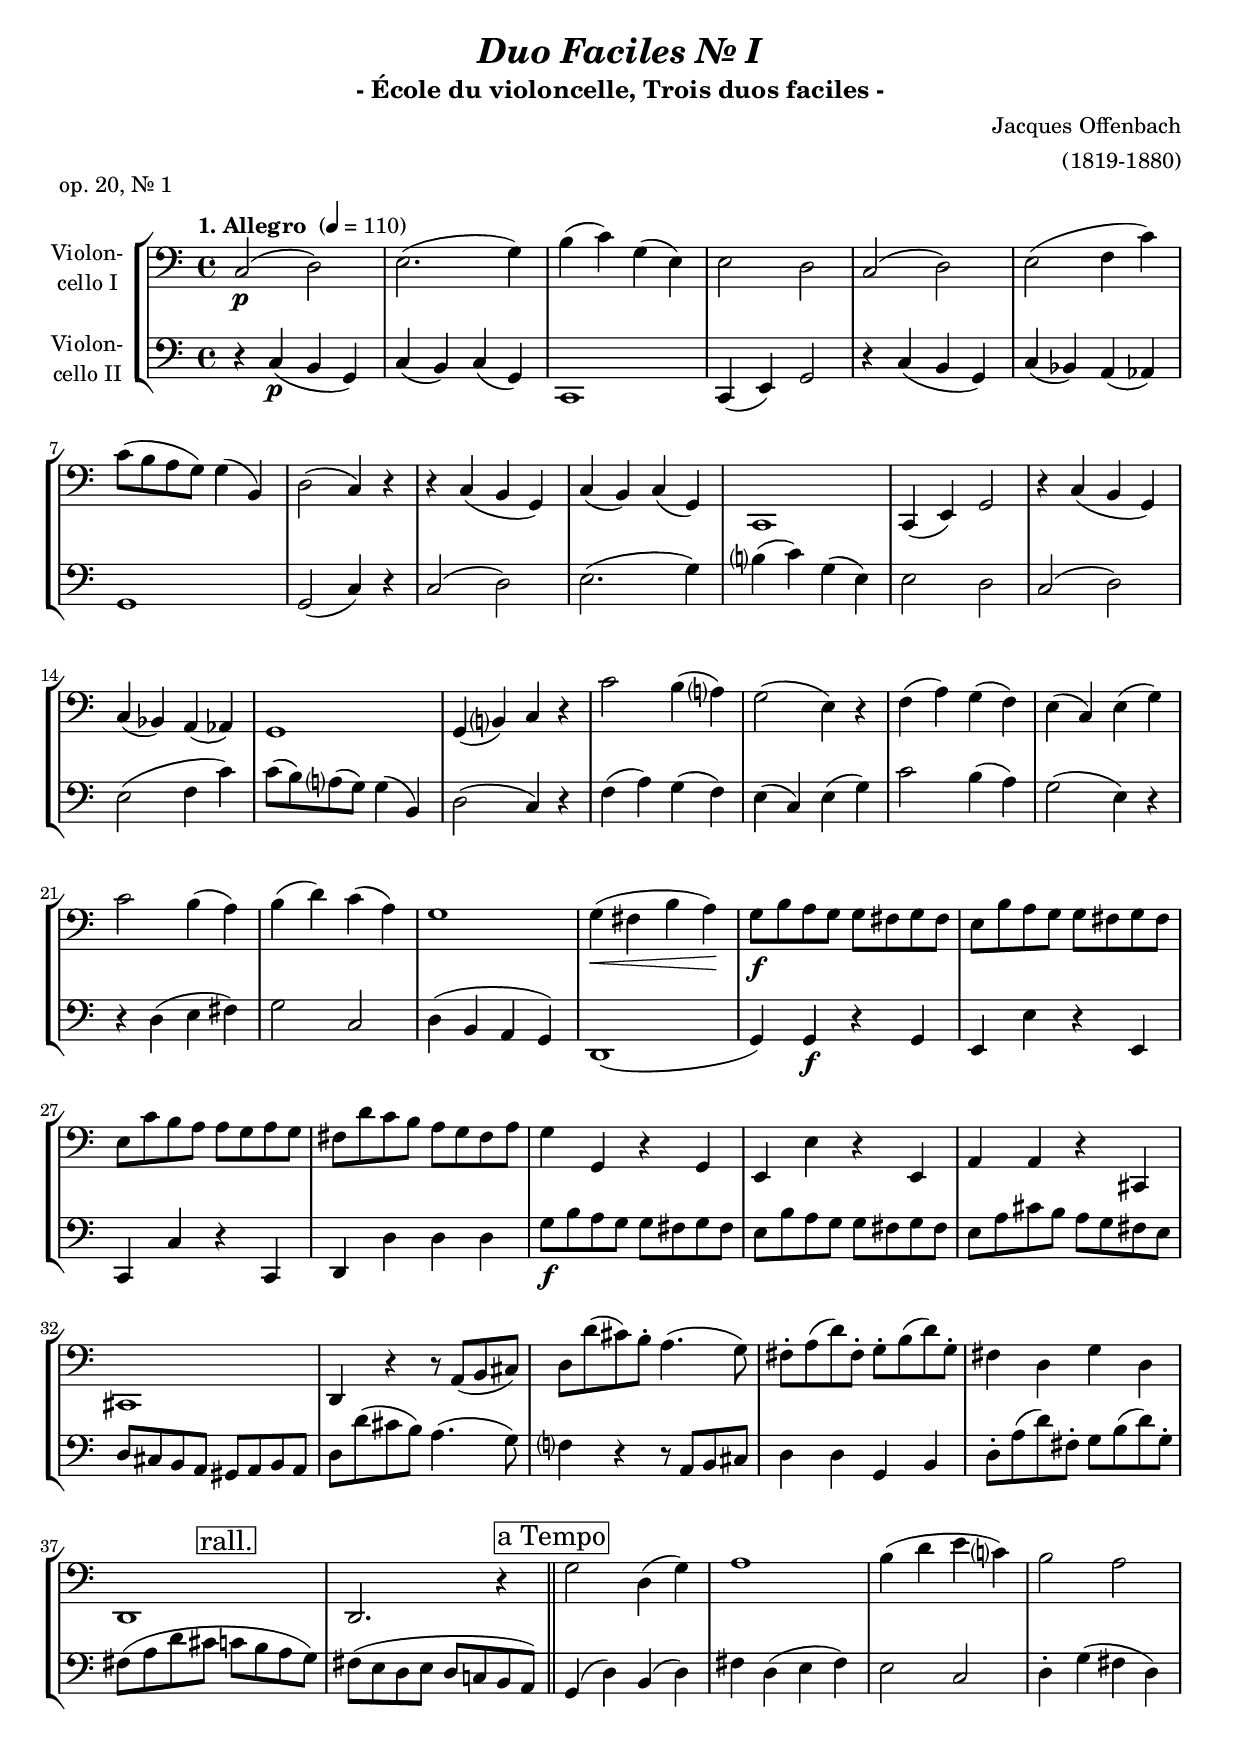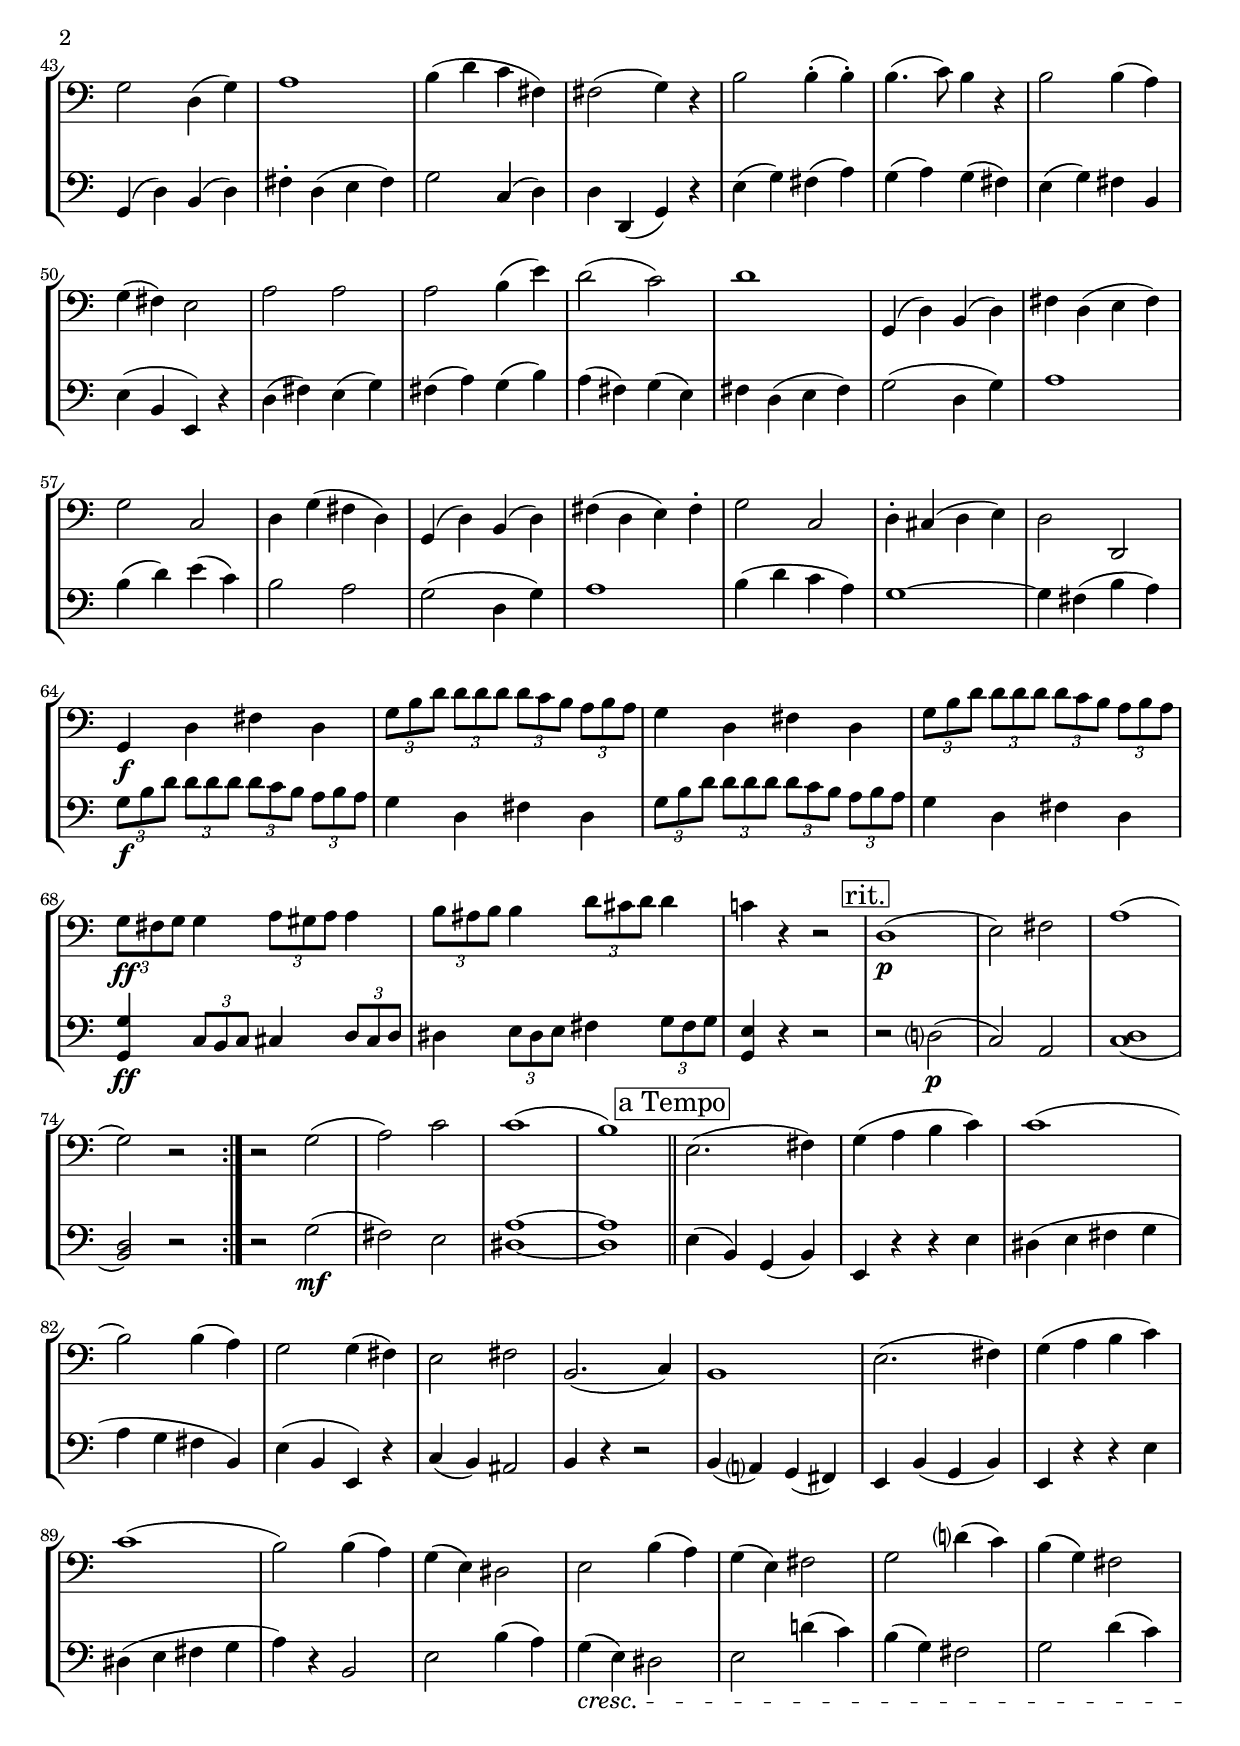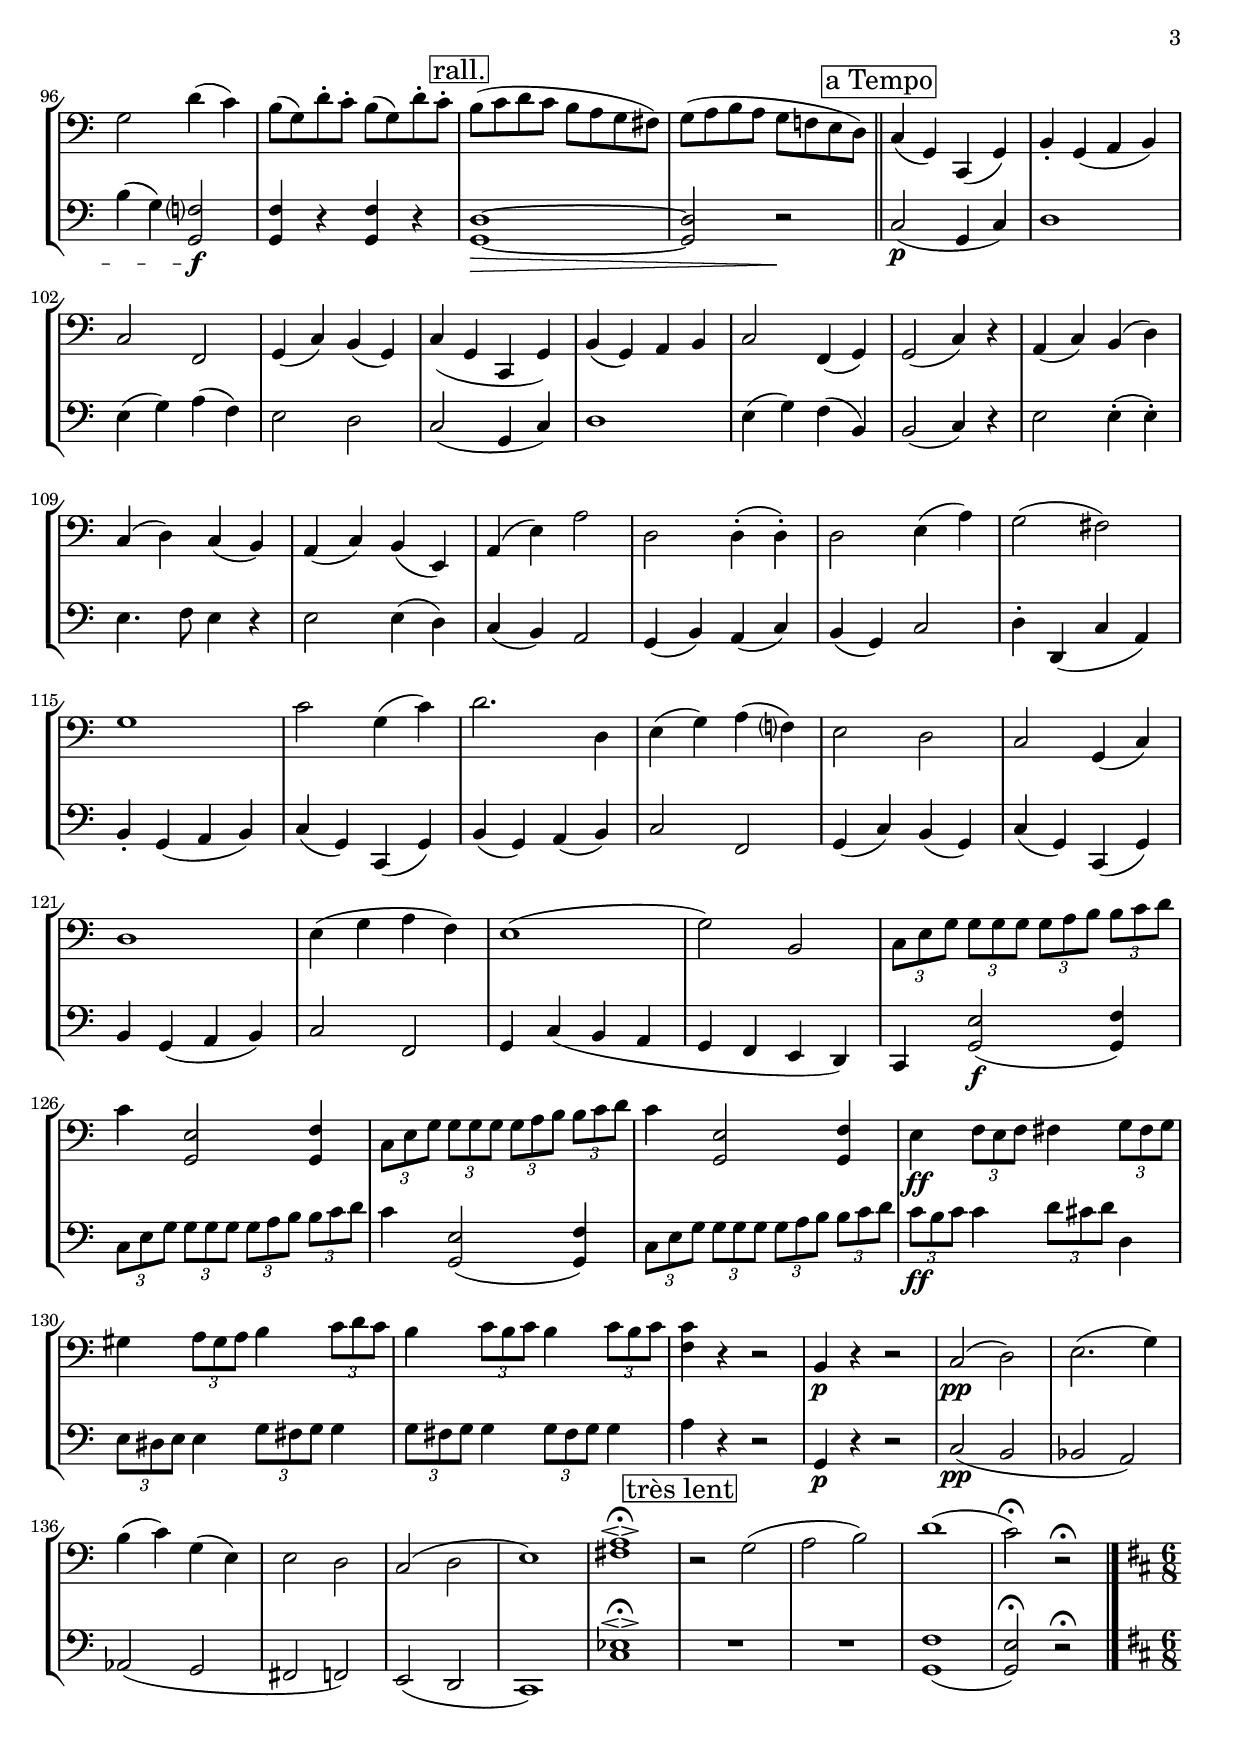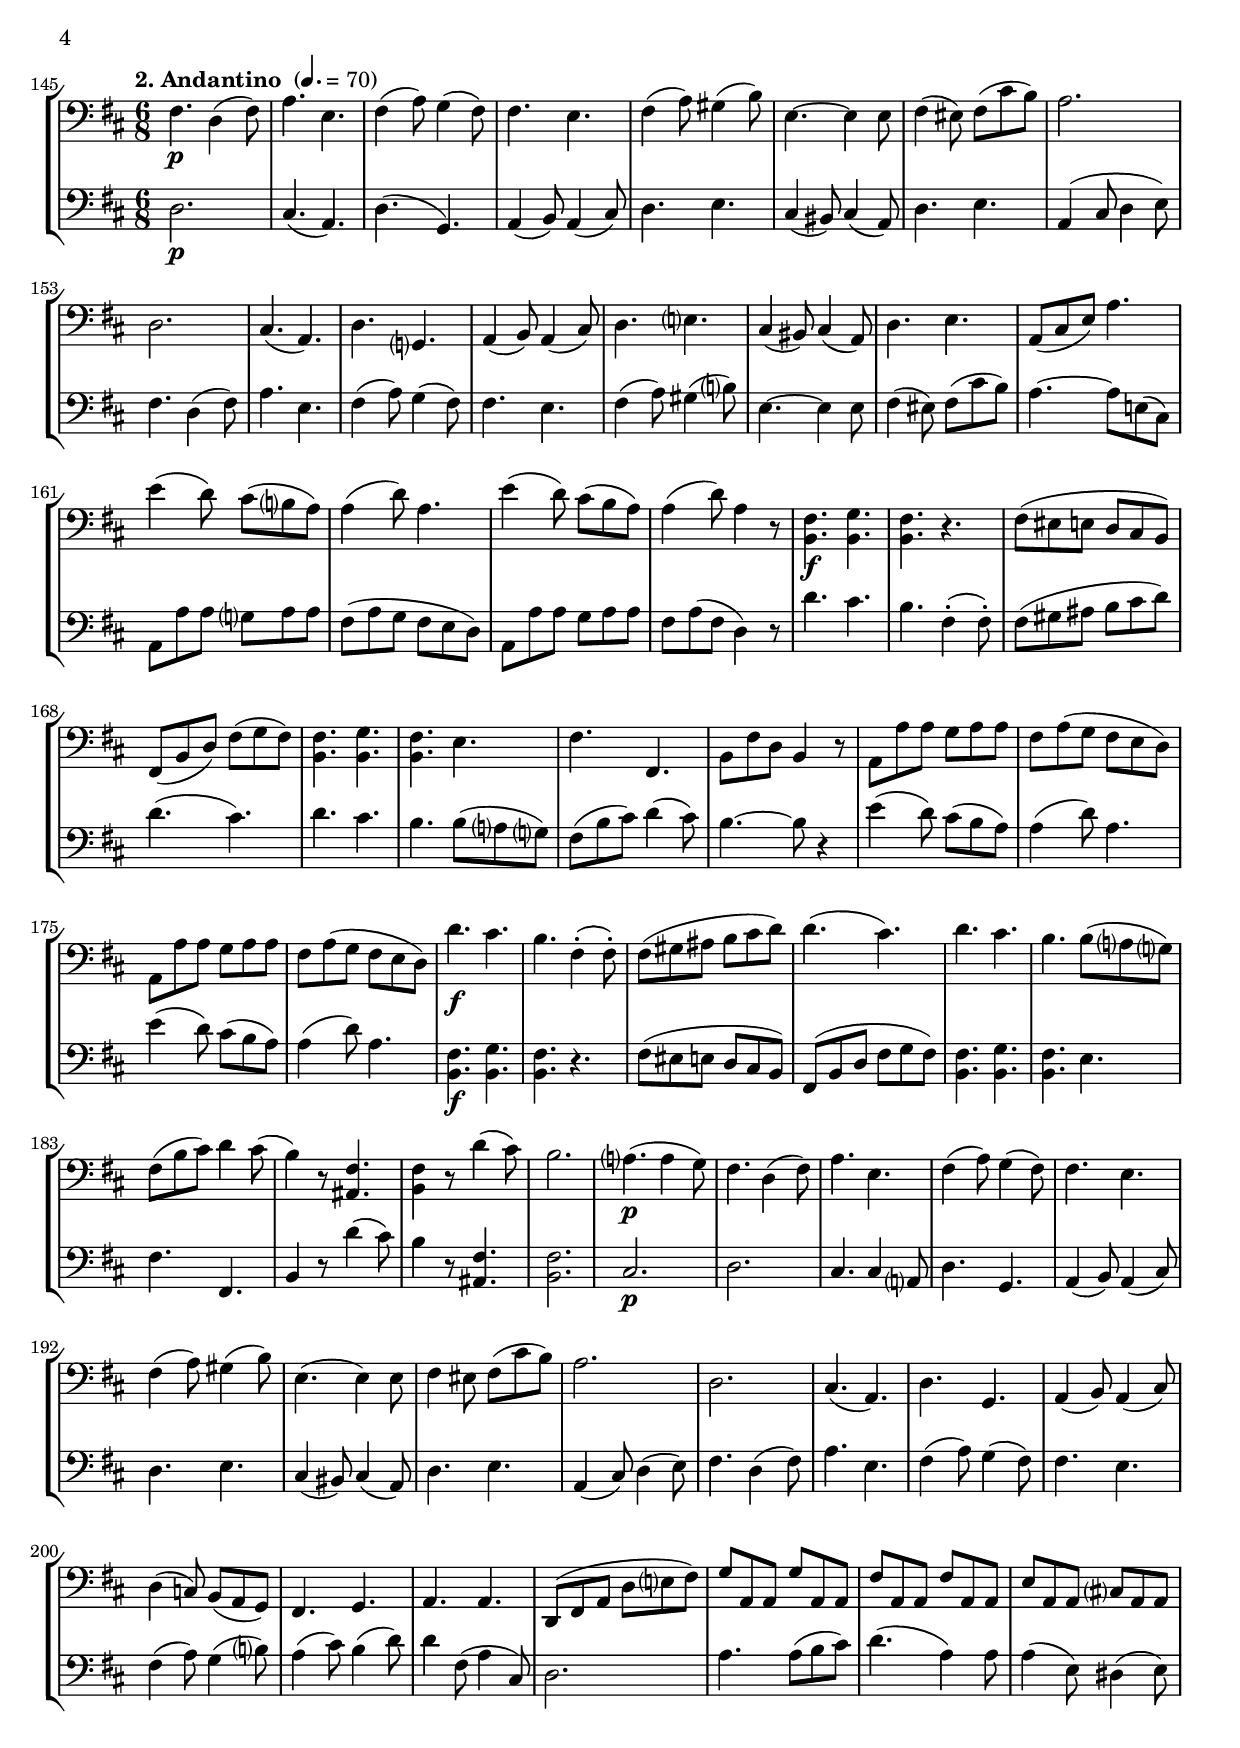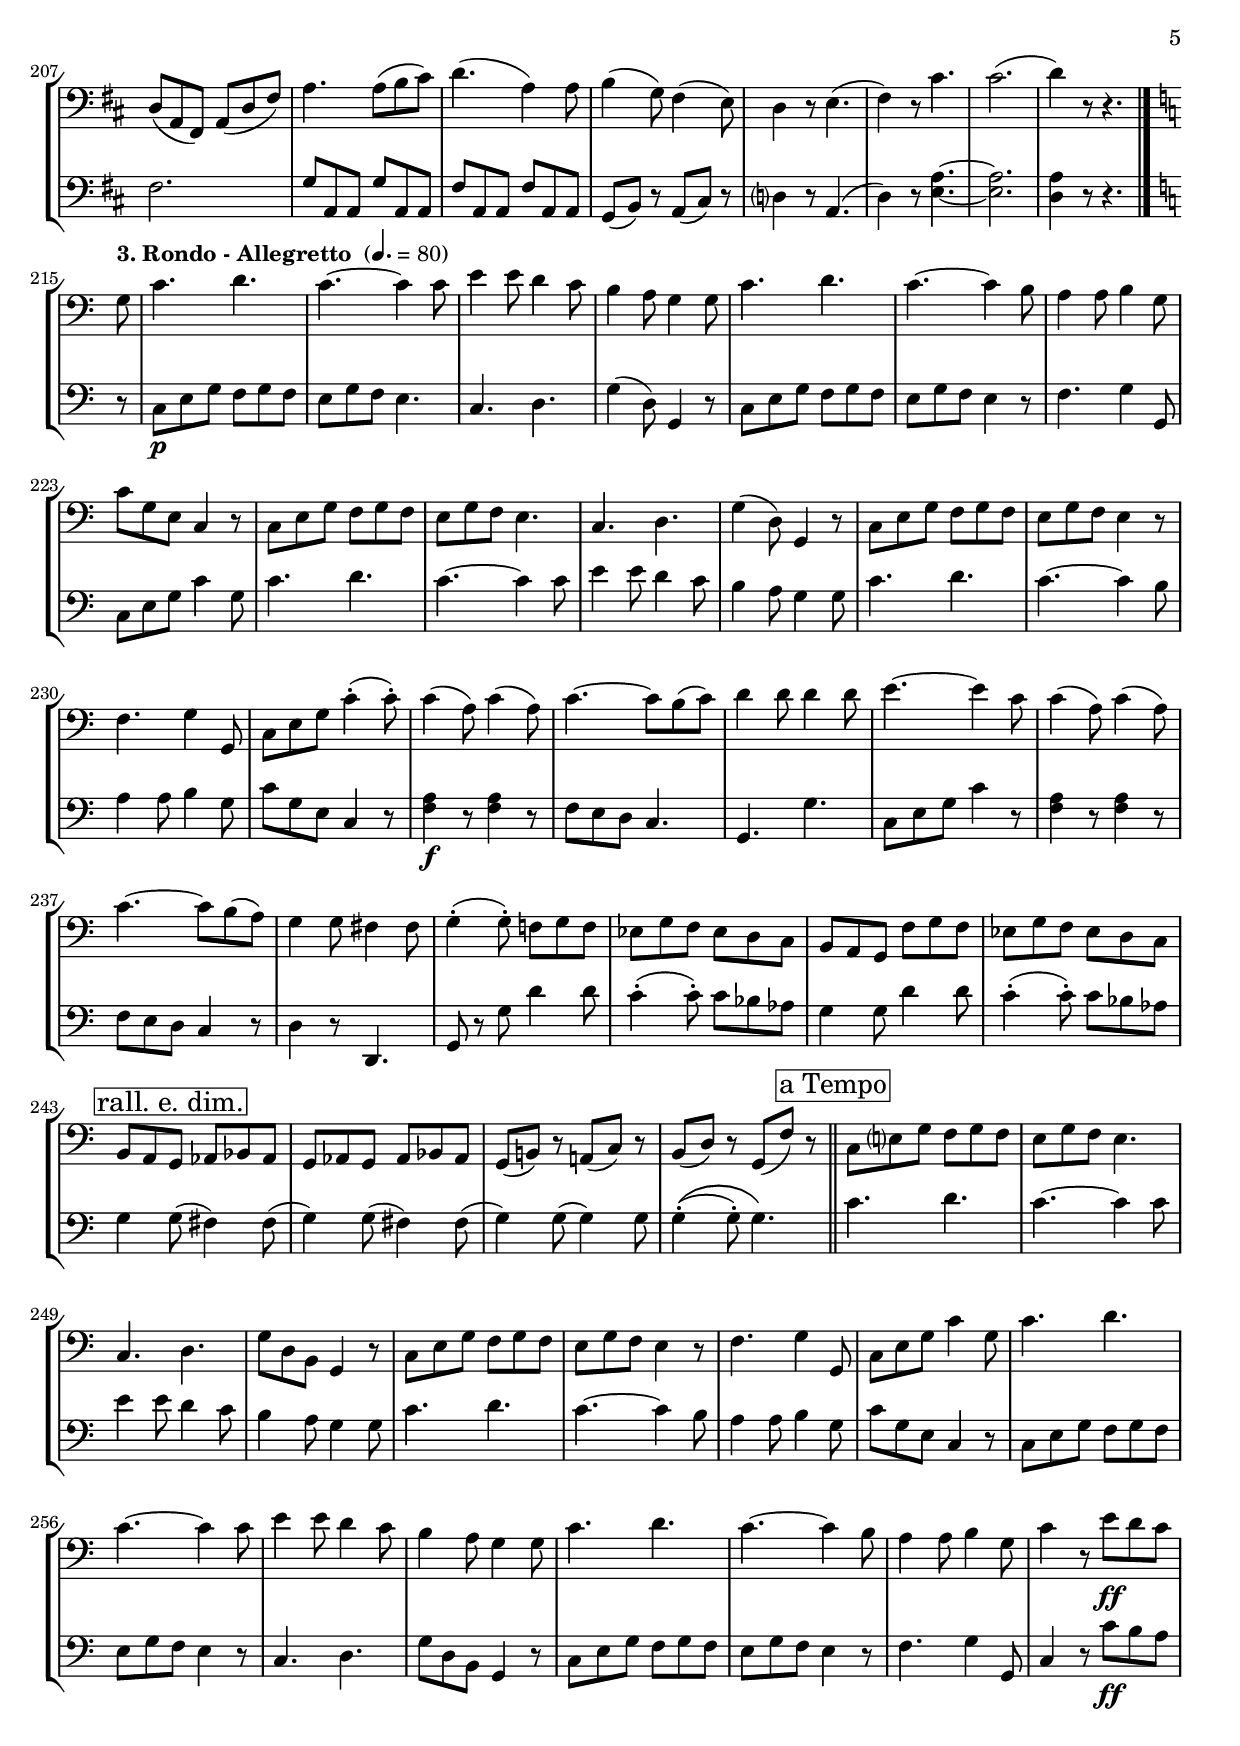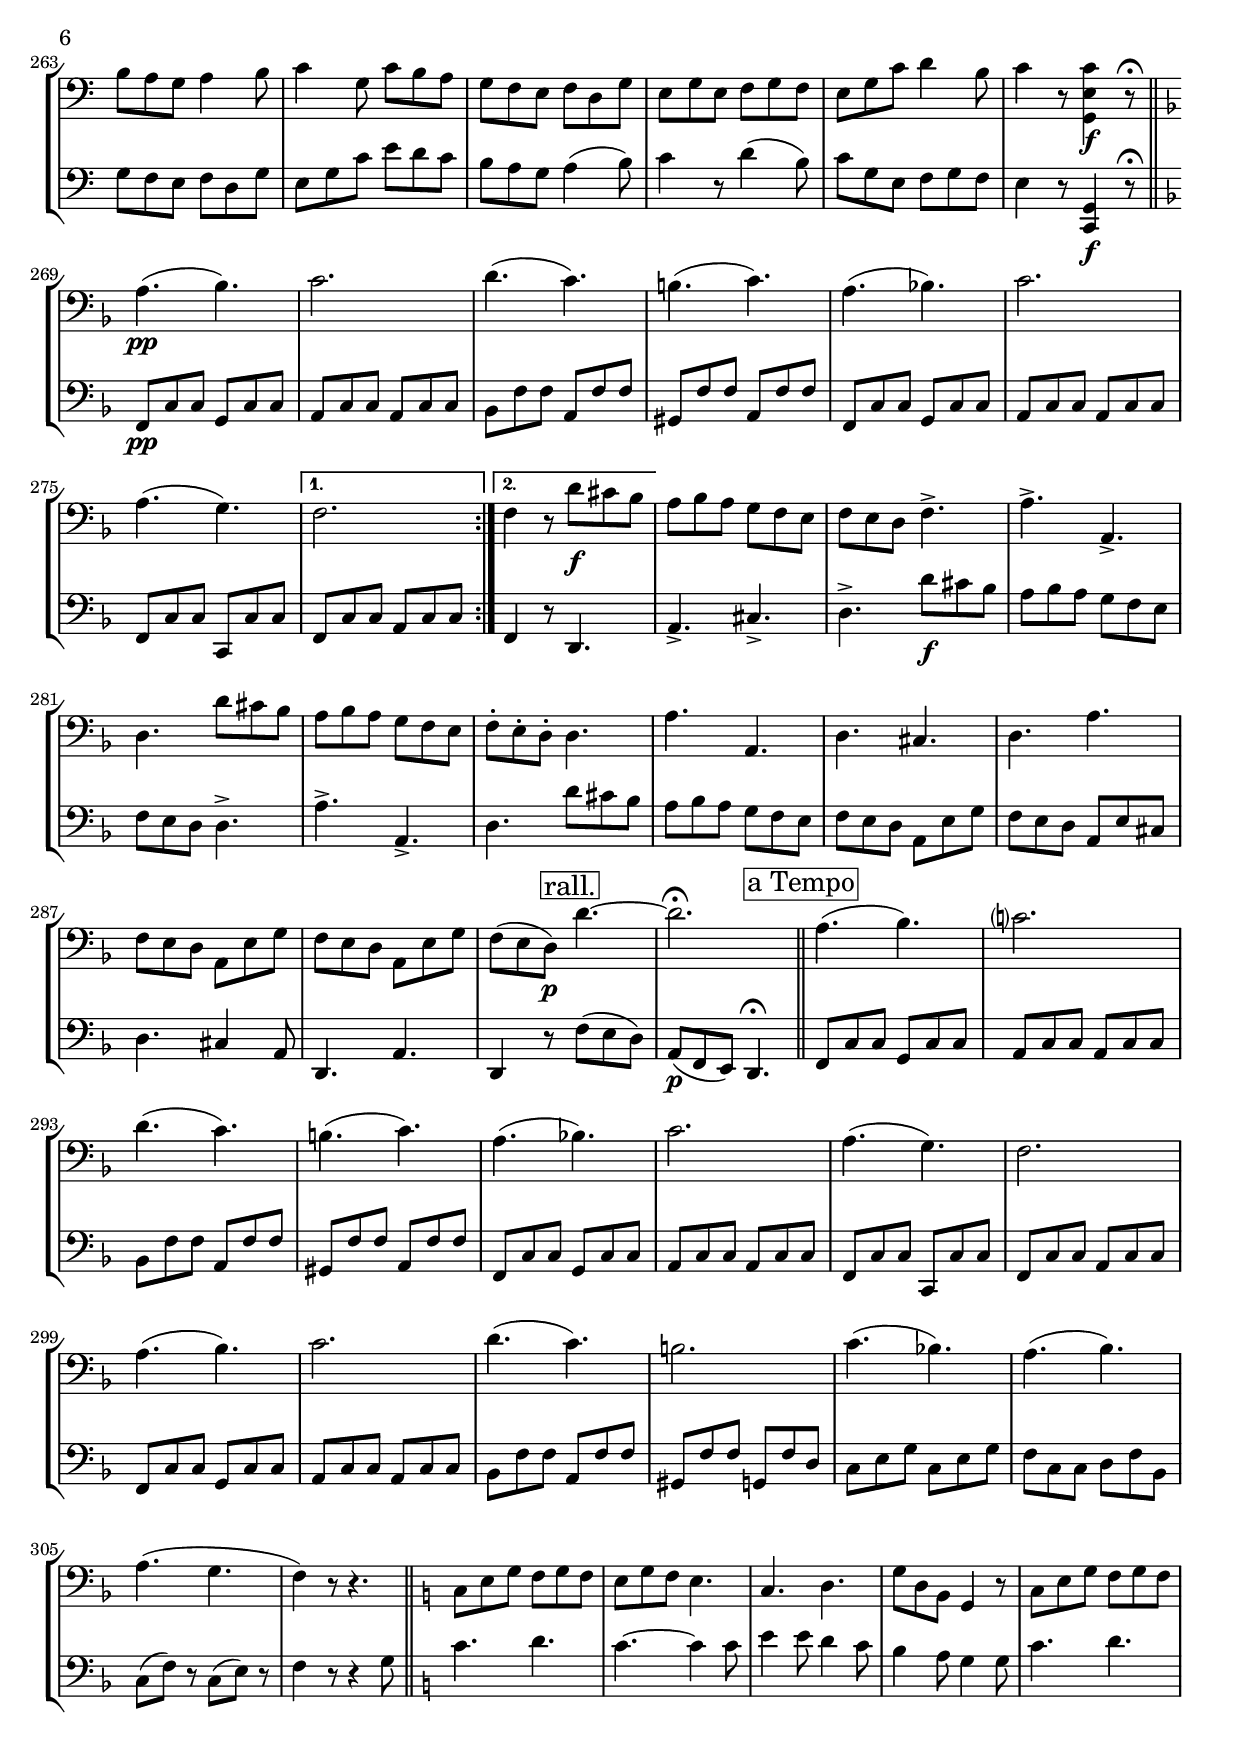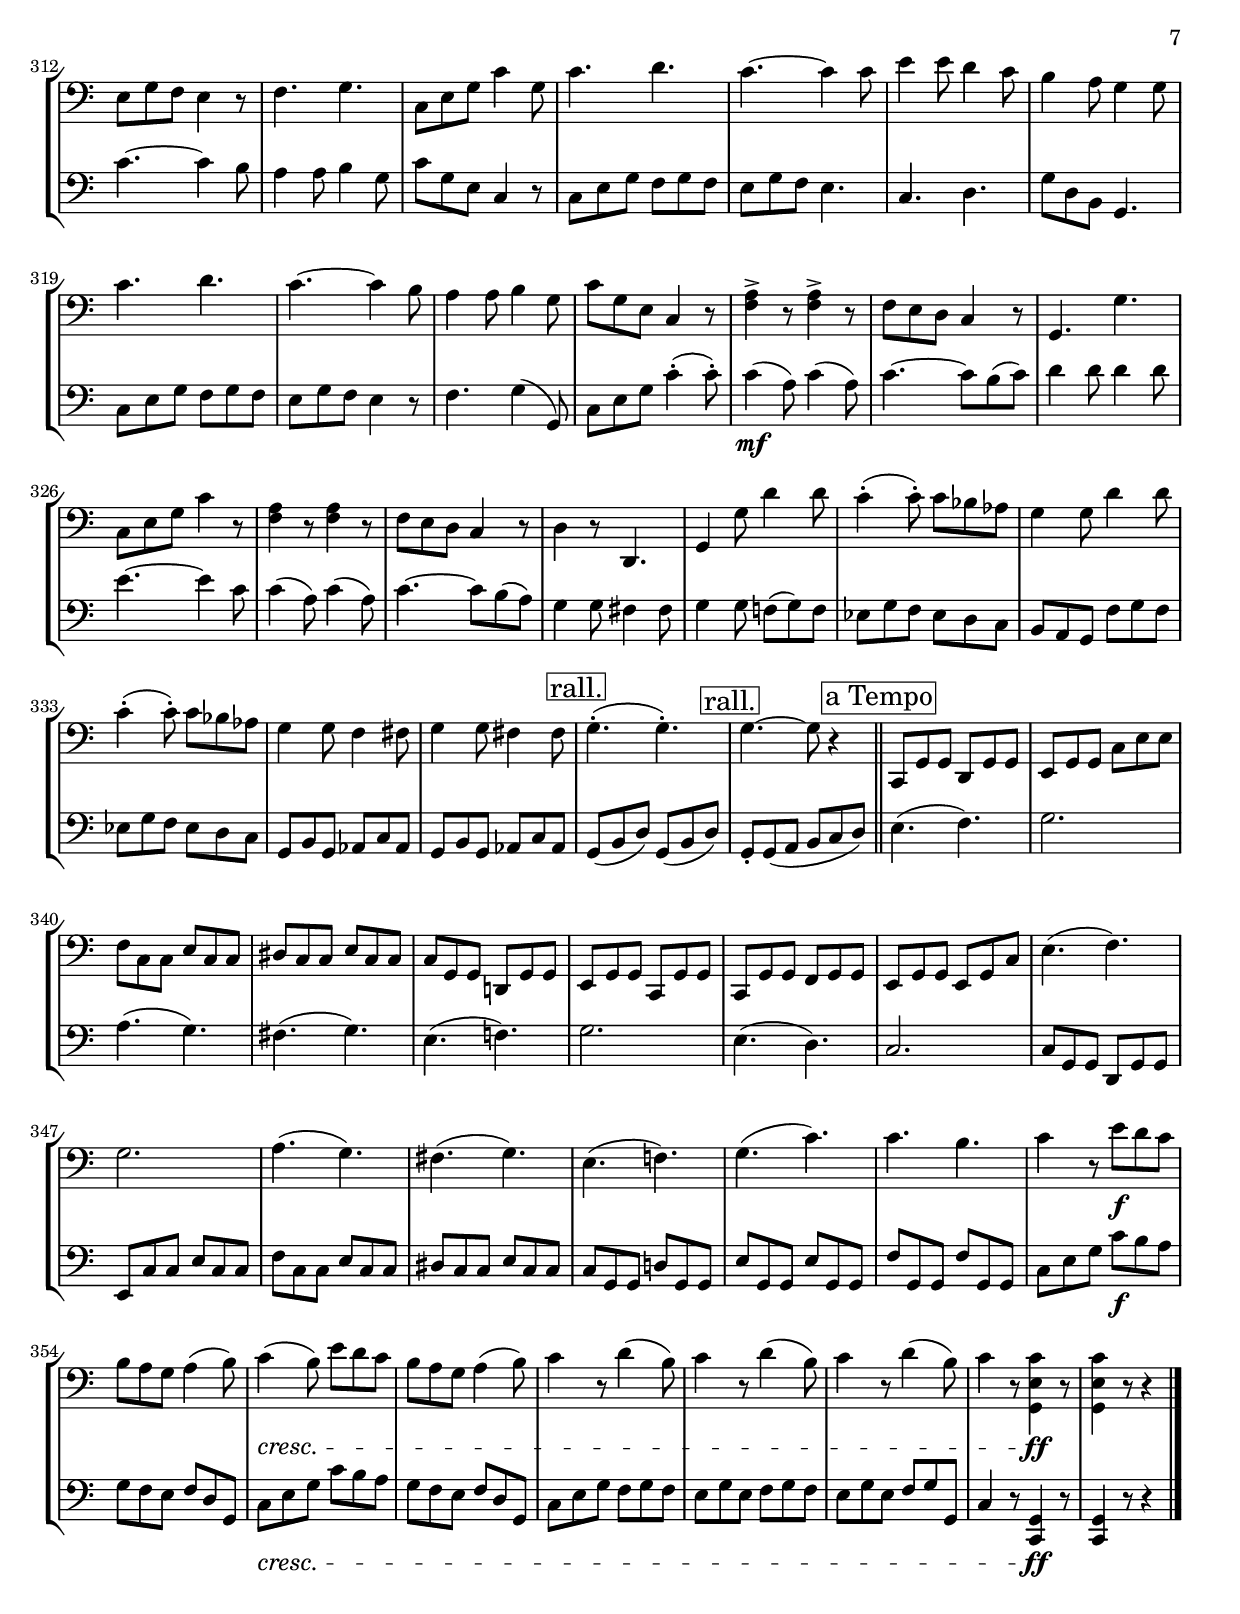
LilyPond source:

\version "2.18.2"
\include "deutsch.ly"
  
#(set-global-staff-size 19.25)

\header {
  title     = \markup \bold \italic "Duo Faciles Nr. I"
  subtitle  = "- École du violoncelle, Trois duos faciles -"
  composer  = "Jacques Offenbach"
  arranger  = "(1819-1880)"
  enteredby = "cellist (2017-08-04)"
  piece     = "op. 20, Nr. 1"
}

voiceconsts = {
  \key c \major
  \clef "bass"
% \numericTimeSignature
  \compressFullBarRests
  % Set default beaming for all staves
%  \set Timing.beamExceptions = #'()
%  \set Timing.baseMoment     = #(ly:make-moment 1 4)
%  \set Timing.beatStructure  = #'(1 1 1)
}

mifl = "flute"
miob = "oboe"
mifh = "french horn"
mist = "string ensemble 1"
%minstr = "accordion"
miba = "cello"

introa = {            \tempo "1. Allegro "    4=110 \time 4/4 }
introb = { \pageBreak \tempo "2. Andantino " 4.=70  \time 6/8 \key d \major }
introc = { \break     \tempo "3. Rondo - Allegretto " 4.=80   \key c \major }

atem = \mark \markup \box "a Tempo"
rall = \mark \markup \box "rall."
rit  = \mark \markup \box "rit."
trle = \mark \markup \box "très lent"

atem = \mark \markup \box "a Tempo"
radi = \mark \markup \box "rall. e. dim."
rall = \mark \markup \box "rall."

va = \relative c {
  \voiceconsts

  \introa
  \repeat volta 2 {
    c2(\p d)
    e2.( g4)
    h( c) g( e)
    e2 d
    c( d)
    e( f4 c')
    c8( h a g) g4( h,)
    d2( c4) r
    r c( h g)
    c( h) c( g)
    c,1

    c4( e) g2
    r4 c( h g)
    c( b) a( as)
    g1
    g4( h?) c r
    c'2 h4( a?)
    g2( e4) r
    f( a) g( f)
    e( c) e( g)
    c2 h4( a)
    h( d) c( a)
    g1

    g4(\< fis h a)\!
    g8\f h a g g fis g fis
    e h' a g g fis g fis
    e c' h a a g a g
    fis d' c h a g fis a
    g4 g, r g
    e e' r e,

    a a r cis,
    cis1
    d4 r r8 a'( h cis)
    d d'( cis) h-. a4.( g8)
    fis-. a( d) fis,-. g-. h( d) g,-.
    fis4 d g d
    << { s2 \rall s } \\ d,1 >>
    d2. r4 \bar "||" \atem
    g'2 d4( g)
    a1
    h4( d e c?)

    h2 a
    g d4( g)
    a1
    h4( d c fis,)
    fis2( g4) r
    h2 h4(-. h)-.
    h4.( c8) h4 r
    h2 h4( a)
    g( fis) e2
    a a
    a h4( e)
    d2( c)
    d1
    g,,4( d') h( d)
    fis d( e fis)

    g2 c,
    d4 g( fis d)
    g,( d') h( d)
    fis( d e) fis-.
    g2 c,
    d4-. cis( d e)
    d2 d,
    g4\f d' fis d
    \tuplet 3/2 4 { g8 h d d d d d c h a h a }
    g4 d fis d

    \tuplet 3/2 4 { g8 h d d d d d c h a h a
		    g\ff fis g } g4 \tuplet 3/2 4 { a8 gis a } a4
    \tuplet 3/2 4 { h8 ais h } h4 \tuplet 3/2 4 { d8 cis d } d4
    c! r r2 \rit
    d,1(\p
    e2) fis
    a1(
    g2) r
  }
  r g(
  a) c

  c1(
  h) \bar "||" \atem
  e,2.( fis4)
  g( a h c)
  c1(
  h2) h4( a)
  g2 g4( fis)
  e2 fis
  h,2.( c4)
  h1
  e2.( fis4)
  g( a h c)
  c1(
  h2) h4( a)
  g( e) dis2
  e h'4( a)
  g( e) fis2

  g d'?4( c)
  h( g) fis2
  g d'4( c)
  h8( g) d'-. c-. h( g) d'-. c-. \rall
  h( c d c h a g fis)
  g( a h a g f! e d) \bar "||" \atem
  c4( g) c,( g')
  h-. g( a h)

  c2 f,
  g4( c) h( g)
  c( g c, g')
  h( g) a h
  c2 f,4( g)
  g2( c4) r
  a( c) h( d)
  c( d) c( h)
  a( c) h( e,)
  a( e') a2
  d,2 d4(-. d)-.

  d2 e4( a)
  g2( fis)
  g1
  c2 g4( c)
  d2. d,4
  e( g) a( f?)
  e2 d
  c g4( c)
  d1
  e4( g a f)
  e1(
  g2) h,
  \tuplet 3/2 4 { c8 e g g g g g a h h c d }

  c4 <g, e'>2 <g f'>4
  \tuplet 3/2 4 { c8 e g g g g g a h h c d }
  c4 <g, e'>2 <g f'>4
  e'\ff \tuplet 3/2 4 { f8 e f } fis4 \tuplet 3/2 4 { g8 fis g }
  gis4 \tuplet 3/2 4 { a8 gis a } h4 \tuplet 3/2 4 { c8 d c }
  h4 \tuplet 3/2 4 { c8 h c } h4 \tuplet 3/2 4 { c8 h c }

  <f, c'>4 r r2
  h,4\p r r2
  c2(\pp d)
  e2.( g4)
  h( c) g( e)
  e2 d
  c( d
  e1)
  <fis a>\fermata\espressivo \trle
  r2 g(
  a h)
  d1(
  c2)\fermata r\fermata \bar "|."

  \introb
  fis,4.\p d4( fis8)
  a4. e
  fis4( a8) g4( fis8)
  fis4. e
  fis4( a8) gis4( h8)
  e,4.~ e4 e8
  fis4( eis8) fis( cis' h)
  a2.
  d,
  cis4.( a)
  d g,?
  a4( h8) a4( cis8)

  d4. e?
  cis4( his8) cis4( a8)
  d4. e
  a,8( cis e) a4.
  e'4( d8) cis( h? a)
  a4( d8) a4.
  e'4( d8) cis( h a)
  a4( d8) a4 r8
  <h, fis'>4.\f <h g'>
  <h fis'> r

  fis'8( eis e d cis h)
  fis( h d) fis( g fis)
  <h, fis'>4. <h g'>
  <h fis'> e
  fis fis,
  h8 fis' d h4 r8
  a a' a g a a
  fis a( g fis e d)

  a a' a g a a
  fis a( g fis e d)
  d'4.\f cis
  h fis4(-. fis8)-.
  fis( gis ais h cis d)
  d4.( cis)
  d cis
  h h8( a? g?)
  fis( h cis) d4 cis8(

  h4) r8 <ais, fis'>4.
  <h fis'>4 r8 d'4( cis8)
  h2.
  a?4.(\p a4 g8)
  fis4. d4( fis8)
  a4. e
  fis4( a8) g4( fis8)
  fis4. e
  fis4( a8) gis4( h8)
  e,4.( e4) e8
  fis4 eis8 fis( cis' h)
  a2.
  d,

  cis4.( a)
  d g,
  a4( h8) a4( cis8)
  d4( c8) h( a g)
  fis4. g
  a a
  d,8( fis a d e? fis)
  g a, a g' a, a
  fis' a, a fis' a, a

  e' a, a cis? a a
  d( a fis) a( d fis)
  a4. a8( h cis)
  d4.( a4) a8
  h4( g8) fis4( e8)
  d4 r8 e4.(
  fis4) r8 cis'4.
  cis2.(
  d4) r8 r4. \bar "|."

  \introc
  \repeat volta 2 {
    \partial 8 g,8
    c4. d
    c4.~ c4 c8
    e4 e8 d4 c8
    h4 a8 g4 g8
    c4. d
    c~ c4 h8
    a4 a8 h4 g8
    c g e c4 r8
    c e g f g f

    e g f e4.
    c d
    g4( d8) g,4 r8
    c e g f g f
    e g f e4 r8
    f4. g4 g,8
    c e g c4(-. c8)-.
    c4( a8) c4( a8)
    c4.~ c8 h( c)

    d4 d8 d4 d8
    e4.~ e4 c8
    c4( a8) c4( a8)
    c4.~ c8 h( a)
    g4 g8 fis4 fis8
    g4(-. g8)-. f! g f
    es g f es d c
    h a g f' g f

    es g f es d c \radi
    h a g as b as
    g as g as b as
    g( h!) r a!( c) r
    h( d) r g,( f') r \bar "||" \atem
    c e? g f g f
    e g f e4.

    c d
    g8 d h g4 r8
    c e g f g f
    e g f e4 r8
    f4. g4 g,8
    c e g c4 g8
    c4. d
    c~ c4 c8
    e4 e8 d4 c8

    h4 a8 g4 g8
    c4. d
    c~ c4 h8
    a4 a8 h4 g8
    c4 r8 e\ff d c
    h a g a4 h8
    c4 g8 c h a
    g f e f d g
    e g e f g f

    e g c d4 h8
    c4 r8 <g, e' c'>4\f r8\fermata \bar "||" \key f \major
    a'4.(\pp b)
    c2.
    d4.( c)
    h( c)
    a( b!)
    c2.
    a4.( g)
  }
  \alternative {
    { f2. }
    { f4 r8 d'\f cis b }
  }
  a b a g f e
  f e d f4.->

  a-> a,->
  d
  d'8 cis b
  a b a g f e
  f-. e-. d-. d4.
  a' a,
  d cis
  d a'
  f8 e d a e' g
  f e d a e' g
  f(e d)\p \rall d'4.~

  d2.\fermata \bar "||" \atem
  a4.( b)
  c?2.
  d4.( c)
  h( c)
  a( b!)
  c2.
  a4.( g)
  f2.
  a4.( b)
  c2.
  d4.( c)
  h2.
  c4.( b!)
  a( b)
  a( g
  f4) r8 r4. \bar "||" \key c \major
  c8 e g f g f

  e g f e4.
  c d
  g8 d h g4 r8
  c e g f g f
  e g f e4 r8
  f4. g
  c,8 e g c4 g8
  c4. d
  c~ c4 c8
  e4 e8 d4 c8

  h4 a8 g4 g8
  c4. d
  c~ c4 h8
  a4 a8 h4 g8
  c g e c4 r8
  <f a>4-> r8 <f a>4-> r8
  f e d c4 r8
  g4. g'
  c,8 e g c4 r8
  <f, a>4 r8 <f a>4 r8

  f e d c4 r8
  d4 r8 d,4.
  g4 g'8 d'4 d8
  c4(-. c8)-. c b as
  g4 g8 d'4 d8
  c4(-. c8)-. c b as
  g4 g8 f4 fis8
  g4 g8 fis4 fis8 \rall

  g4.(-. g)-.
  g~ g8 r4 \bar "||" \atem
  c,,8 g' g d g g
  e g g c e e
  f c c e c c
  dis c c e c c
  c g g d! g g

  e g g c, g' g
  c, g' g f g g
  e g g e g c
  e4.( f)
  g2.
  a4.( g)
  fis( g)
  e( f!)
  g( c)
  c h
  c4 r8 e\f d c

  h a g a4( h8)
  c4(\cresc h8) e d c
  h a g a4( h8)
  c4 r8 d4( h8)
  c4 r8 d4( h8)
  c4 r8 d4( h8)
  c4 r8 <g, e' c'>4\ff r8
  <g e' c'>4 r8 r4 \bar "|."
}

vb = \relative c {
  \voiceconsts

  \introa
  \repeat volta 2 {
    r4 c(\p h g)
    c( h) c( g)
    c,1
    c4( e) g2
    r4 c( h g)
    c( b) a( as)
    g1
    g2( c4) r
    c2( d)
    e2.( g4)
    h?( c) g( e)
    e2 d
    c( d)
    e( f4 c')

    c8( h) a?( g) g4( h,)
    d2( c4) r
    f( a) g( f)
    e( c) e( g)
    c2 h4( a)
    g2( e4) r
    r d( e fis)
    g2 c,
    d4( h a g)
    d1(
    g4) g\f r g
    e e' r e,
    c c' r c,

    d d' d d
    g8\f h a g g fis g fis
    e h' a g g fis g fis
    e a cis h a g fis e
    d cis h a gis a h a
    d d'( cis h) a4.( g8)

    f?4 r r8 a, h cis
    d4 d g, h
    d8-. a'( d) fis,-. g h( d) g,-.
    fis( a d cis \rall c h a g)
    fis( e d e d c! h a) \bar "||" \atem
    g4( d') h( d)
    fis d( e fis)

    e2 c
    d4-. g( fis d)
    g,( d') h( d)
    fis-. d( e fis)
    g2 c,4( d)
    d d,( g) r
    e'( g) fis( a)
    g( a) g( fis)
    e( g) fis h,
    e( h e,) r
    d'( fis) e( g)

    fis( a) g( h)
    a( fis) g( e)
    fis d( e fis)
    g2( d4 g)
    a1
    h4( d) e( c)
    h2 a
    g( d4 g)
    a1
    h4( d c a)
    g1~
    g4 fis( h a)

    \tuplet 3/2 4 { g8\f h d d d d d c h a h a }
    g4 d fis d
    \tuplet 3/2 4 { g8 h d d d d d c h a h a }
    g4 d fis d
    <g, g'>\ff \tuplet 3/2 4 { c8 h c } cis4 \tuplet 3/2 4 { d8 cis d }

    dis4 \tuplet 3/2 4 { e8 dis e } fis4 \tuplet 3/2 4 { g8 fis g }
    <g, e'>4 r r2 \rit
    r d'?(\p
    c) a
    <c d>1(
    <h d>2) r
  }
  r g'(\mf
  fis) e
  <dis a'>1~
  <dis a'> \bar "||" \atem
  e4( h) g( h)
  e, r r e'
  dis( e fis g
  a g fis h,)

  e( h e,) r
  c'( h) ais2
  h4 r r2
  h4( a?) g( fis)
  e h'( g h)
  e, r r e'
  dis( e fis g
  a) r h,2
  e h'4( a)
  g(\cresc e) dis2
  e d'!4( c)
  h( g) fis2

  g d'4( c)
  h( g) <g, f'?>2\f
  <g f'>4 r <g f'> r \rall
  <g d'>1~\>
  <g d'>2 r\!
  c(\p g4 c)
  d1
  e4( g) a( f)
  e2 d
  c( g4 c)
  d1
  e4( g) f( h,)
  h2( c4) r
  e2 e4(-. e)-.
  e4. f8 e4 r

  e2 e4( d)
  c( h) a2
  g4( h) a( c)
  h( g) c2
  d4-. d,( c' a)
  h-. g( a h)
  c( g) c,( g')
  h( g) a( h)
  c2 f,
  g4( c) h( g)
  c( g) c,( g')
  h g( a h)

  c2 f,
  g4 c( h a
  g f e d)
  c <g' e'>2(\f <g f'>4)
  \tuplet 3/2 4 { c8 e g g g g g a h h c d }
  c4 <g, e'>2( <g f'>4)
  \tuplet 3/2 4 { c8 e g g g g g a h h c d
		  c\ff h c } c4 \tuplet 3/2 4 { d8 cis d } d,4

  \tuplet 3/2 4 { e8 dis e } e4 \tuplet 3/2 4 { g8 fis g } g4
  \tuplet 3/2 4 { g8 fis g } g4 \tuplet 3/2 4 { g8 fis g } g4
  a r r2
  g,4\p r r2
  c(\pp h
  b a)
  as( g
  fis f)
  e( d
  c1)
  <c' es>\fermata\espressivo \trle
  R1*2
  <g f'>1(
  <g e'>2)\fermata r\fermata \bar "|."

  \introb
  d'2.\p
  cis4.( a)
  d( g,)
  a4( h8) a4( cis8)
  d4. e
  cis4( his8) cis4( a8)
  d4. e
  a,4( cis8 d4 e8)
  fis4. d4( fis8)
  a4. e
  fis4( a8) g4( fis8)
  fis4. e
  fis4( a8) gis4( h?8)

  e,4.~ e4 e8
  fis4( eis8) fis( cis' h)
  a4.~ a8 e!( cis)
  a a' a g? a a
  fis( a g fis e d)
  a a' a g a a
  fis a( fis d4) r8
  d'4. cis
  h fis4(-. fis8)-.

  fis( gis ais h cis d)
  d4.( cis)
  d cis
  h h8( a? g?)
  fis( h cis) d4( cis8)
  h4.~ h8 r4
  e( d8) cis( h a)
  a4( d8) a4.
  e'4( d8) cis( h a)
  a4( d8) a4.
  <h, fis'>\f <h g'>

  <h fis'> r
  fis'8( eis e d cis h)
  fis( h d fis g fis)
  <h, fis'>4. <h g'>
  <h fis'> e
  fis fis,
  h4 r8 d'4( cis8)
  h4 r8 <ais, fis'>4.
  <h fis'>2.
  cis\p
  d
  cis4. cis4 a?8
  d4. g,

  a4( h8) a4( cis8)
  d4. e
  cis4( his8) cis4( a8)
  d4. e
  a,4( cis8) d4( e8)
  fis4. d4( fis8)
  a4. e
  fis4( a8) g4( fis8)
  fis4. e
  fis4( a8) g4( h?8)
  a4( cis8) h4( d8)
  d4 fis,8( a4 cis,8)
  d2.

  a'4. a8( h cis)
  d4.( a4) a8
  a4( e8) dis4( e8)
  fis2.
  g8 a, a g' a, a
  fis' a, a fis' a, a
  g( h) r a( cis) r
  d?4 r8 a4.(
  d4) r8 <e a>4.~
  <e a>2.
  <d a'>4 r8 r4. \bar "|."

  \introc
  \repeat volta 2 {
    \partial 8 r8
    c\p e g f g f
    e g f e4.
    c d
    g4( d8) g,4 r8
    c e g f g f
    e g f e4 r8
    f4. g4 g,8
    c e g c4 g8

    c4. d
    c~ c4 c8
    e4 e8 d4 c8
    h4 a8 g4 g8
    c4. d
    c~ c4 h8
    a4 a8 h4 g8
    c g e c4 r8
    <f a>4\f r8 <f a>4 r8

    f e d c4.
    g g'
    c,8 e g c4 r8
    <f, a>4 r8 <f a>4 r8
    f e d c4 r8
    d4 r8 d,4.
    g8 r g' d'4 d8
    c4(-. c8)-. c8 b as
    g4 g8 d'4 d8

    c4(-. c8)-. c b as \radi
    g4 g8( fis4) fis8(
    g4) g8( fis4) fis8(
    g4) g8( g4) g8
    g4\((-. g8)-. g4.\) \bar "||" \atem
    c4. d
    c~ c4 c8
    e4 e8 d4 c8
    h4 a8 g4 g8

    c4. d
    c~ c4 h8
    a4 a8 h4 g8
    c g e c4 r8
    c e g f g f
    e g f e4 r8
    c4. d
    g8 d h g4 r8
    c e g f g f

    e g f e4 r8
    f4. g4 g,8
    c4 r8 c'\ff h a
    g f e f d g
    e g c e d c
    h a g a4( h8)
    c4 r8 d4( h8)

    c g e f g f
    e4 r8 <c, g'>4\f r8\fermata \bar "||" \key f \major
    f8\pp c' c g c c
    a c c a c c
    b f' f a, f' f
    gis, f' f a, f' f
    f, c' c g c c
    a c c a c c

    f, c' c c, c' c
  }
  \alternative {
    { f, c' c a c c }
    { f,4 r8 d4. }
  }
  a'-> cis->
  d-> d'8\f cis b
  a b a g f e
  f e d d4.->
  a'-> a,->
  d d'8 cis b

  a b a g f e
  f e d a e' g
  f e d a e' cis
  d4. cis4 a8
  d,4. a'
  d,4 r8 \rall f'( e d)
  a(\p f e) d4.\fermata \bar "||" \atem
  f8 c' c g c c

  a c c a c c
  b f' f a, f' f
  gis, f' f a, f' f
  f, c' c g c c
  a c c a c c
  f, c' c c, c' c
  f, c' c a c c
  f, c' c g c c

  a c c a c c
  b f' f a, f' f
  gis, f' f g, f' d
  c e g c, e g
  f c c d f b,
  c( f) r c( e) r
  f4 r8 r4 g8 \bar "||" \key c \major
  c4. d

  c~ c4 c8
  e4 e8 d4 c8
  h4 a8 g4 g8
  c4. d
  c~ c4 h8
  a4 a8 h4 g8
  c g e c4 r8
  c e g f g f
  e g f e4.

  c d
  g8 d h g4.
  c8 e g f g f
  e g f e4 r8
  f4. g4( g,8)
  c e g c4(-. c8)-.
  c4(\mf a8) c4( a8)
  c4.~ c8 h( c)

  d4 d8 d4 d8
  e4.~ e4 c8
  c4( a8) c4( a8)
  c4.~ c8 h( a)
  g4 g8 fis4 fis8
  g4 g8 f!( g) f
  es g f es d c
  h a g f' g f

  es g f es d c
  g h g as c as
  g h g as c as
  g( h d) g,( h d) \rall
  g,-. g( a h c d) \bar "||" \atem
  e4.( f)
  g2.
  a4.( g)

  fis( g)
  e( f!)
  g2.
  e4.( d)
  c2.
  c8 g g d g g
  e c' c e c c
  f c c e c c

  dis c c e c c
  c g g d'! g, g
  e' g, g e' g, g
  f' g, g f' g, g
  c e g c\f h a
  g f e f d g,

  c\cresc e g c h a
  g f e f d g,
  c e g f g f
  e g e f g f
  e g e f g g,
  c4 r8 <c, g'>4\ff r8
  <c g'>4 r8 r4 \bar "|."
}


music = \new StaffGroup <<
      \new Staff {
	\set Staff.midiInstrument = \miba
	\set Staff.instrumentName = \markup \center-column { "Violon-" "cello I" }
	\transpose c c { \va }
      }

      \new Staff {
	\set Staff.midiInstrument = \miba
	\set Staff.instrumentName = \markup \center-column { "Violon-" "cello II" }
	\transpose c c { \vb }
      }
>>

\book {
  \score {
    \music
    \layout {}
  }

  \score {
    \unfoldRepeats \music

    \midi {
      \context {
        \Score
      }
    }
  }
}
